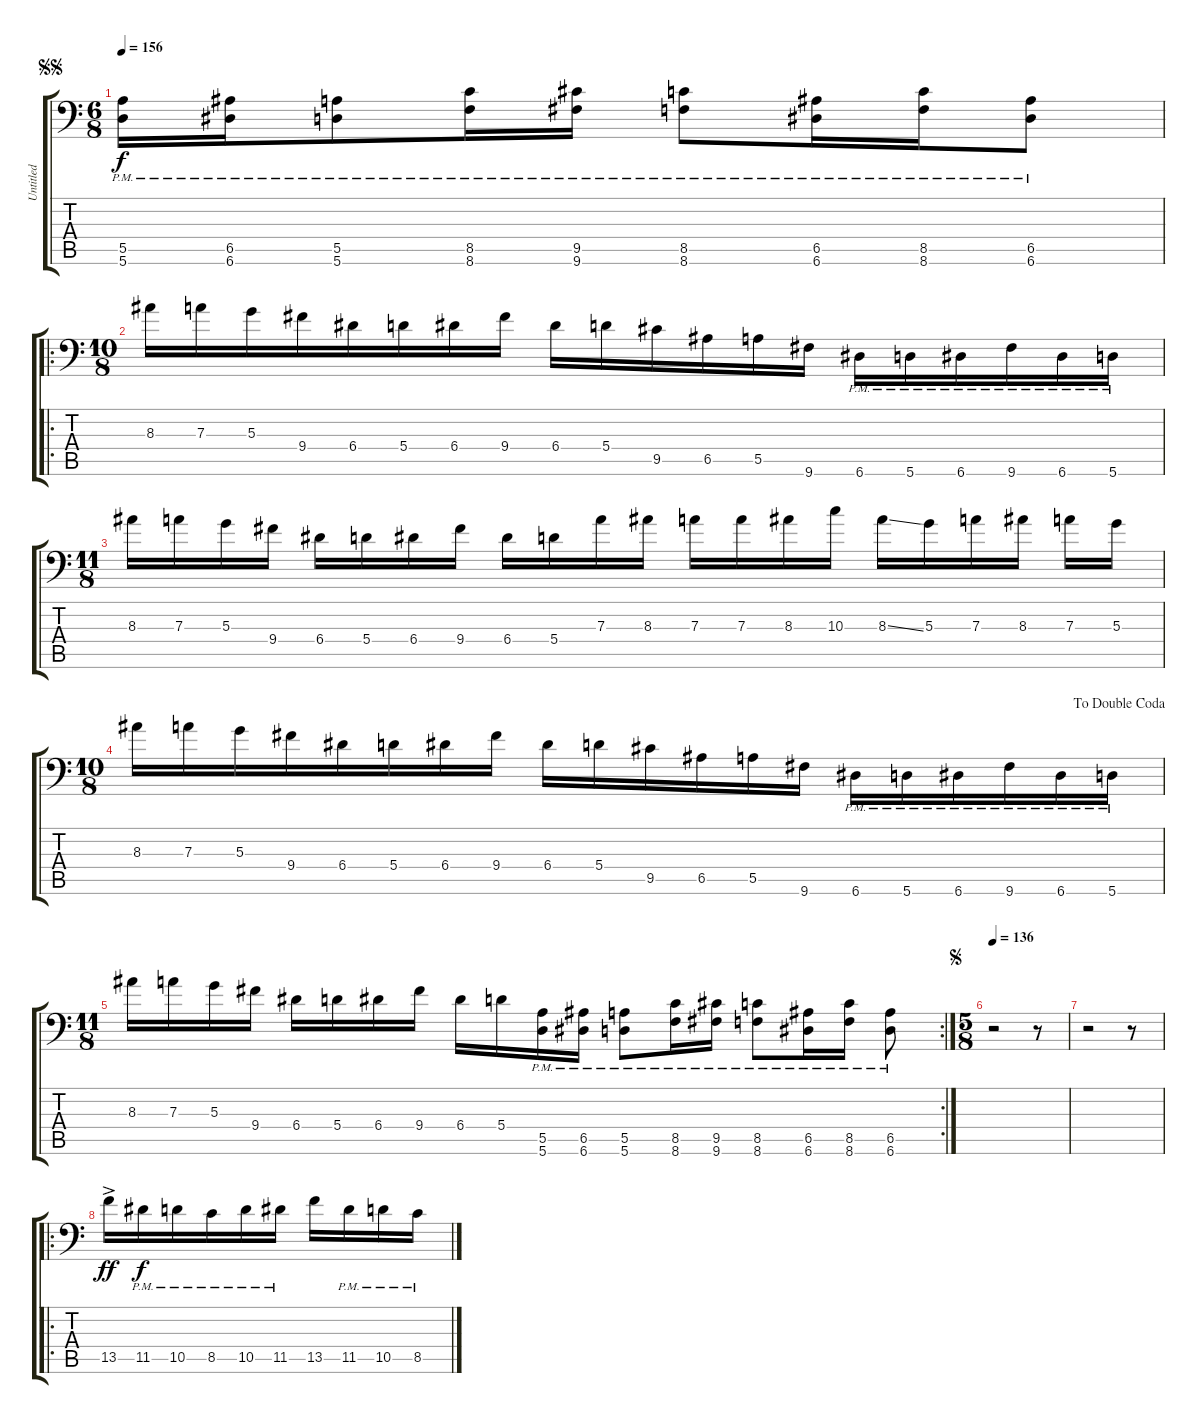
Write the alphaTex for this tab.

\track ("Untitled" "Untitled") {instrument distortionguitar}
\staff {score tabs}
\tuning (B3 Gb3 D3 A2 E2 A1) {hide}
\ts (6 8)
\jump segnosegno
\tempo 156
\clef f4
\ks c
(5.5{pm} 5.6{pm}).16{dy f instrument distortionguitar} (6.5{pm} 6.6{pm}).16 (5.5{pm} 5.6{pm}).8 (8.5{pm} 8.6{pm}).16 (9.5{pm} 9.6{pm}).16 (8.5{pm} 8.6{pm}).8 (6.5{pm} 6.6{pm}).16 (8.5{pm} 8.6{pm}).16 (6.5{pm} 6.6{pm}).8 |
\ro
\ts (10 8)
8.3.16 7.3.16 5.3.16 9.4.16 6.4.16 5.4.16 6.4.16 9.4.16 6.4.16 5.4.16 9.5.16 6.5.16 5.5.16 9.6.16 6.6{pm}.16 5.6{pm}.16 6.6{pm}.16 9.6{pm}.16 6.6{pm}.16 5.6{pm}.16 |
\ts (11 8)
8.3.16 7.3.16 5.3.16 9.4.16 6.4.16 5.4.16 6.4.16 9.4.16 6.4.16 5.4.16 7.3.16 8.3.16 7.3.16 7.3.16 8.3.16 10.3.16 8.3{ss}.16 5.3.16 7.3.16 8.3.16 7.3.16 5.3.16 |
\ts (10 8)
\jump dadoublecoda
8.3.16 7.3.16 5.3.16 9.4.16 6.4.16 5.4.16 6.4.16 9.4.16 6.4.16 5.4.16 9.5.16 6.5.16 5.5.16 9.6.16 6.6{pm}.16 5.6{pm}.16 6.6{pm}.16 9.6{pm}.16 6.6{pm}.16 5.6{pm}.16 |
\rc 2
\ts (11 8)
8.3.16 7.3.16 5.3.16 9.4.16 6.4.16 5.4.16 6.4.16 9.4.16 6.4.16 5.4.16 (5.5{pm} 5.6{pm}).16 (6.5{pm} 6.6{pm}).16 (5.5{pm} 5.6{pm}).8 (8.5{pm} 8.6{pm}).16 (9.5{pm} 9.6{pm}).16 (8.5{pm} 8.6{pm}).8 (6.5{pm} 6.6{pm}).16 (8.5{pm} 8.6{pm}).16 (6.5{pm} 6.6{pm}).8 |
\ts (5 8)
\jump segno
\tempo 136
r.2 r.8 |
r.2 r.8 |
\ro
13.5{ac}.16{dy ff} 11.5{pm}.16{dy f} 10.5{pm}.16 8.5{pm}.16 10.5{pm}.16 11.5{pm}.16 13.5.16 11.5{pm}.16 10.5{pm}.16 8.5{pm}.16
